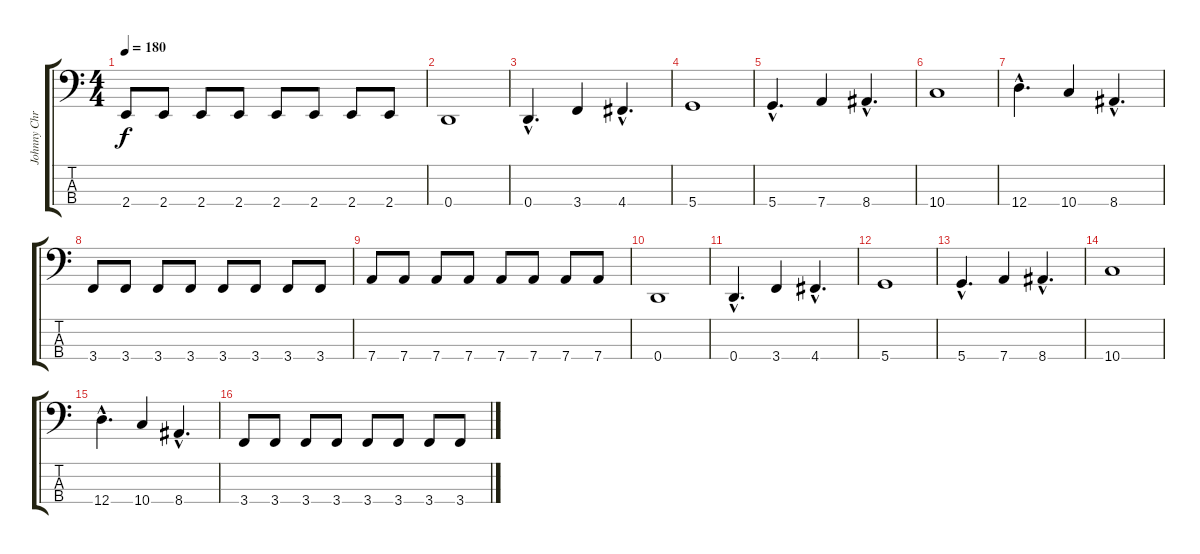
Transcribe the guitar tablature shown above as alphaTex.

\track ("Johnny Christ" "Johnny Chr") {instrument electricbasspick}
\staff {score tabs}
\tuning (G2 D2 A1 D1) {hide}
\ts (4 4)
\tempo 180
\clef f4
\ks c
2.4.8{dy f} 2.4.8 2.4.8 2.4.8 2.4.8 2.4.8 2.4.8 2.4.8 |
0.4.1 |
0.4{hac}.4{d} 3.4.4 4.4{hac}.4{d} |
5.4.1 |
5.4{hac}.4{d} 7.4.4 8.4{hac}.4{d} |
10.4.1 |
12.4{hac}.4{d} 10.4.4 8.4{hac}.4{d} |
3.4.8 3.4.8 3.4.8 3.4.8 3.4.8 3.4.8 3.4.8 3.4.8 |
7.4.8 7.4.8 7.4.8 7.4.8 7.4.8 7.4.8 7.4.8 7.4.8 |
0.4.1 |
0.4{hac}.4{d} 3.4.4 4.4{hac}.4{d} |
5.4.1 |
5.4{hac}.4{d} 7.4.4 8.4{hac}.4{d} |
10.4.1 |
12.4{hac}.4{d} 10.4.4 8.4{hac}.4{d} |
3.4.8 3.4.8 3.4.8 3.4.8 3.4.8 3.4.8 3.4.8 3.4.8
